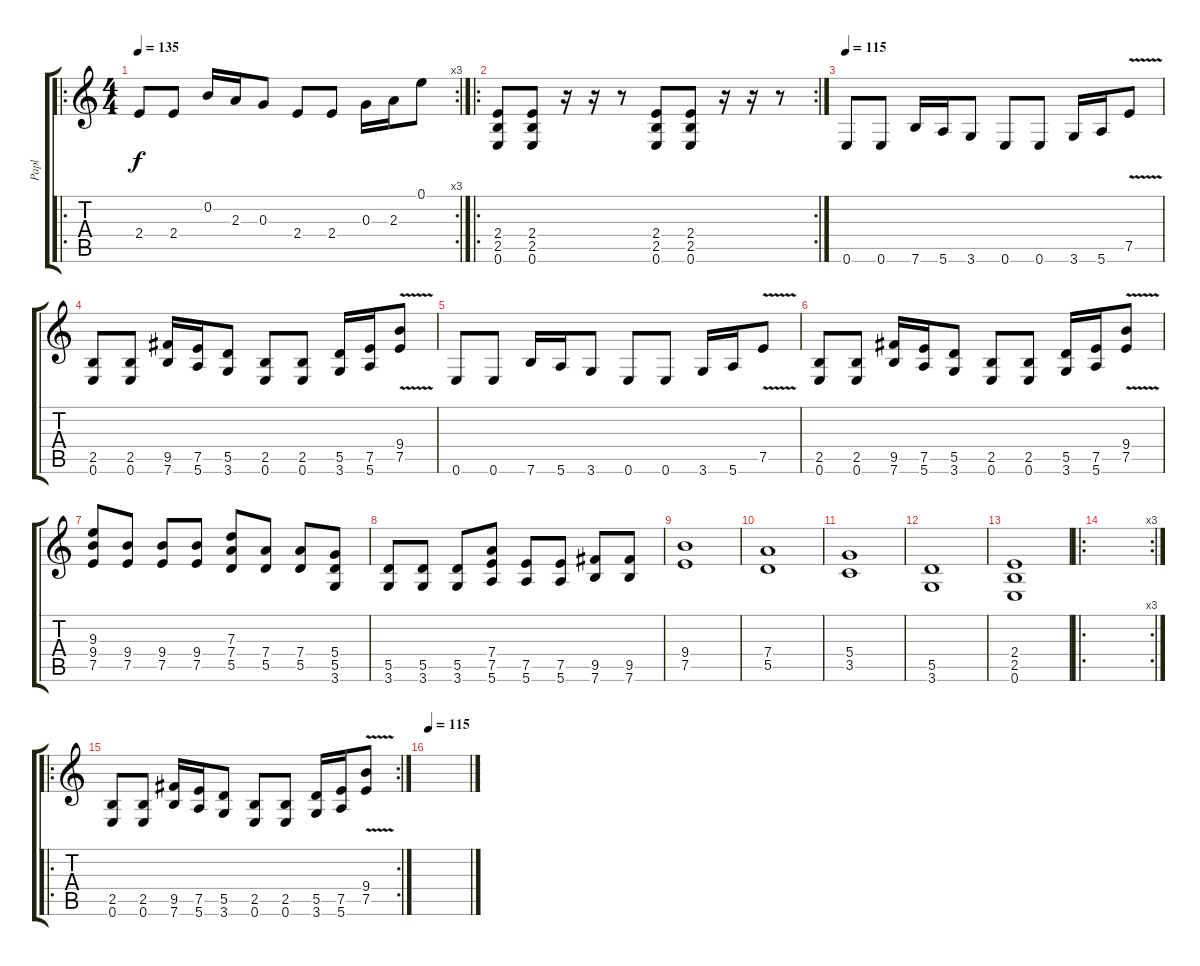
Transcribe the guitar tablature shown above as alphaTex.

\track ("Papl" "Papl") {instrument distortionguitar}
\staff {score tabs}
\tuning (E4 B3 G3 D3 A2 E2) {hide}
\ro
\rc 3
\ts (4 4)
\tempo 135
\clef g2
\ks c
2.4.8{dy f} 2.4.8 0.2.16 2.3.16 0.3.8 2.4.8 2.4.8 0.3.16 2.3.16 0.1.8 |
\ro
\rc 2
(2.4 2.5 0.6).8 (2.4 2.5 0.6).8 r.16 r.16 r.8 (2.4 2.5 0.6).8 (2.4 2.5 0.6).8 r.16 r.16 r.8 |
\tempo 115
0.6.8 0.6.8 7.6.16 5.6.16 3.6.8 0.6.8 0.6.8 3.6.16 5.6.16 7.5{v}.8 |
(2.5 0.6).8 (2.5 0.6).8 (9.5 7.6).16 (7.5 5.6).16 (5.5 3.6).8 (2.5 0.6).8 (2.5 0.6).8 (5.5 3.6).16 (7.5 5.6).16 (9.4 7.5{v}).8 |
0.6.8 0.6.8 7.6.16 5.6.16 3.6.8 0.6.8 0.6.8 3.6.16 5.6.16 7.5{v}.8 |
(2.5 0.6).8 (2.5 0.6).8 (9.5 7.6).16 (7.5 5.6).16 (5.5 3.6).8 (2.5 0.6).8 (2.5 0.6).8 (5.5 3.6).16 (7.5 5.6).16 (9.4 7.5{v}).8 |
(9.3 9.4 7.5).8 (9.4 7.5).8 (9.4 7.5).8 (9.4 7.5).8 (7.3 7.4 5.5).8 (7.4 5.5).8 (7.4 5.5).8 (5.4 5.5 3.6).8 |
(5.5 3.6).8 (5.5 3.6).8 (5.5 3.6).8 (7.4 7.5 5.6).8 (7.5 5.6).8 (7.5 5.6).8 (9.5 7.6).8 (9.5 7.6).8 |
(9.4 7.5).1 |
(7.4 5.5).1 |
(5.4 3.5).1 |
(5.5 3.6).1 |
(2.4 2.5 0.6).1 |
\ro
\rc 3
|
\ro
\rc 2
(2.5 0.6).8 (2.5 0.6).8 (9.5 7.6).16 (7.5 5.6).16 (5.5 3.6).8 (2.5 0.6).8 (2.5 0.6).8 (5.5 3.6).16 (7.5 5.6).16 (9.4 7.5{v}).8 |
\tempo 115
